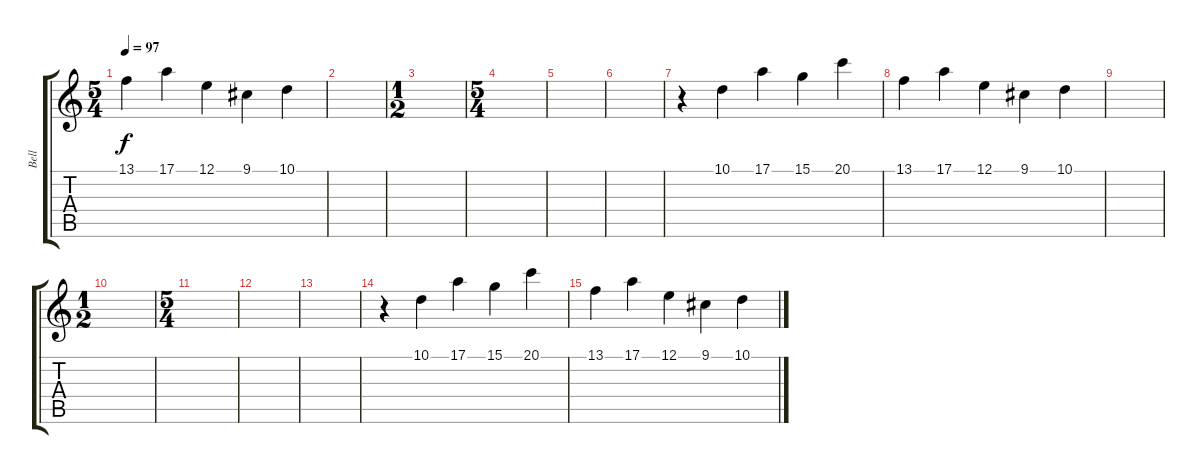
\track ("Bell" "Bell") {instrument koto}
\staff {score tabs}
\tuning (E4 B3 G3 D3 A2 E2) {hide}
\ts (5 4)
\tempo 97
\clef g2
\ks c
13.1.4{dy f} 17.1.4 12.1.4 9.1.4 10.1.4 |
|
\ts (1 2)
|
\ts (5 4)
|
|
|
r.4 10.1.4 17.1.4 15.1.4 20.1.4 |
13.1.4 17.1.4 12.1.4 9.1.4 10.1.4 |
|
\ts (1 2)
|
\ts (5 4)
|
|
|
r.4 10.1.4 17.1.4 15.1.4 20.1.4 |
13.1.4 17.1.4 12.1.4 9.1.4 10.1.4
